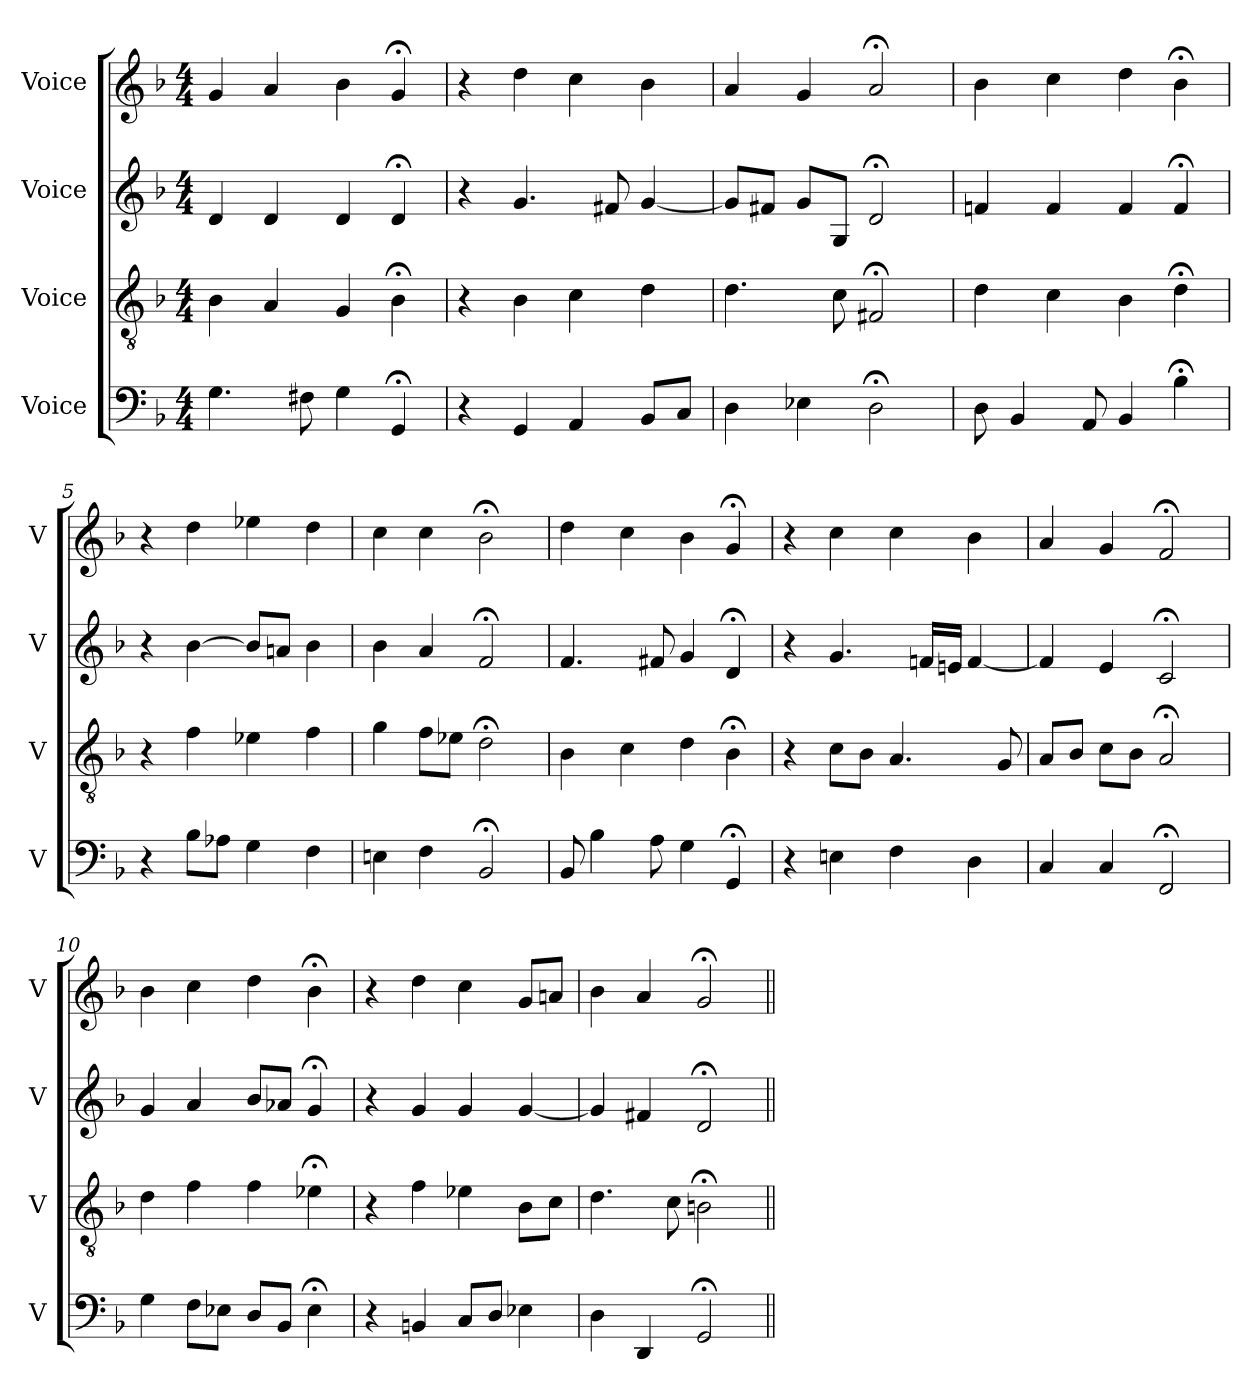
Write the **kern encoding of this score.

**kern	**kern	**kern	**kern
*part4	*part3	*part2	*part1
*staff4	*staff3	*staff2	*staff1
*I"Voice	*I"Voice	*I"Voice	*I"Voice
*I'V	*I'V	*I'V	*I'V
*clefF4	*clefGv2	*clefG2	*clefG2
*k[b-]	*k[b-]	*k[b-]	*k[b-]
*M4/4	*M4/4	*M4/4	*M4/4
*MM100	*MM100	*MM100	*MM100
=1	=1	=1	=1
4.G\	4B-\	4d/	4g/
.	4A/	4d/	4a/
8F#X\	.	.	.
4G\	4G/	4d/	4b-\
4GG;/	4B-;\	4d;/	4g;/
=2	=2	=2	=2
4r	4r	4r	4r
4GG/	4B-\	4.g/	4dd\
4AA/	4c\	.	4cc\
.	.	8f#X/	.
8BB-/L	4d\	[4g/	4b-\
8C/J	.	.	.
=3	=3	=3	=3
4D\	4.d\	8g/L]	4a/
.	.	8f#X/J	.
4E-X\	.	8g/L	4g/
.	8c\	8G/J	.
2D;\	2F#X;/	2d;/	2a;/
=4	=4	=4	=4
8D\	4d\	4fn/	4b-\
4BB-/	.	.	.
.	4c\	4f/	4cc\
8AA/	.	.	.
4BB-/	4B-\	4f/	4dd\
4B-;\	4d;\	4f;/	4b-;\
=5	=5	=5	=5
4r	4r	4r	4r
8B-\L	4f\	[4b-\	4dd\
8A-X\J	.	.	.
4G\	4e-X\	8b-/L]	4ee-X\
.	.	8an/J	.
4F\	4f\	4b-\	4dd\
!!LO:LB:g=z
=6	=6	=6	=6
4En\	4g\	4b-\	4cc\
4F\	8f\L	4a/	4cc\
.	8e-X\J	.	.
2BB-;/	2d;\	2f;/	2b-;\
=7	=7	=7	=7
8BB-/	4B-\	4.f/	4dd\
4B-\	.	.	.
.	4c\	.	4cc\
8A\	.	8f#X/	.
4G\	4d\	4g/	4b-\
4GG;/	4B-;\	4d;/	4g;/
=8	=8	=8	=8
4r	4r	4r	4r
4En\	8c\L	4.g/	4cc\
.	8B-\J	.	.
4F\	4.A/	.	4cc\
.	.	16fn/LL	.
.	.	16en/JJ	.
4D\	.	[4f/	4b-\
.	8G/	.	.
=9	=9	=9	=9
4C/	8A/L	4f/]	4a/
.	8B-/J	.	.
4C/	8c\L	4e/	4g/
.	8B-\J	.	.
2FF;/	2A;/	2c;/	2f;/
=10	=10	=10	=10
4G\	4d\	4g/	4b-\
8F\L	4f\	4a/	4cc\
8E-X\J	.	.	.
8D/L	4f\	8b-/L	4dd\
8BB-/J	.	8a-X/J	.
4E-;\	4e-X;\	4g;/	4b-;\
!!LO:LB:g=z
=11	=11	=11	=11
4r	4r	4r	4r
4BBn/	4f\	4g/	4dd\
8C/L	4e-X\	4g/	4cc\
8D/J	.	.	.
4E-X\	8B-\L	[4g/	8g/L
.	8c\J	.	8an/J
=12	=12	=12	=12
4D\	4.d\	4g/]	4b-\
4DD/	.	4f#X/	4a/
.	8c\	.	.
2GG;/	2Bn;\	2d;/	2g;/
=||	=||	=||	=||
*-	*-	*-	*-
